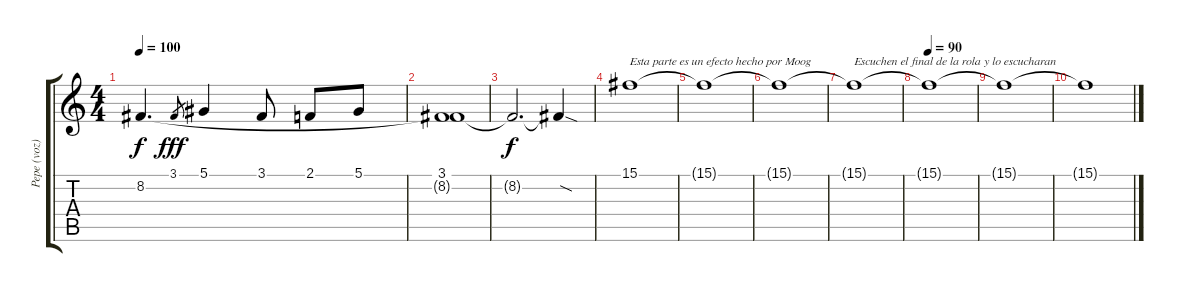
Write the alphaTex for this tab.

\track ("Pepe (voz)" "Pepe (voz)") {instrument lead1square}
\staff {score tabs}
\tuning (Eb4 Bb3 Gb3 Db3 Ab2 Eb2) {hide}
\ts (4 4)
\tempo 100
\clef g2
\ks c
8.2{t}.4{d dy f} 3.1.8{gr dy fff} 5.1.4 3.1.8 2.1.8 5.1.8 |
(3.1 8.2{t}).1 |
8.2{t}.2{d dy f} 8.2{sod t}.4 |
15.1.1{txt "Esta parte es un efecto hecho por Moog"} |
15.1{t}.1 |
15.1{t}.1 |
15.1{t}.1{txt "Escuchen el final de la rola y lo escucharan"} |
\tempo 90
15.1{t}.1{volume 0} |
15.1{t}.1 |
15.1{t}.1
